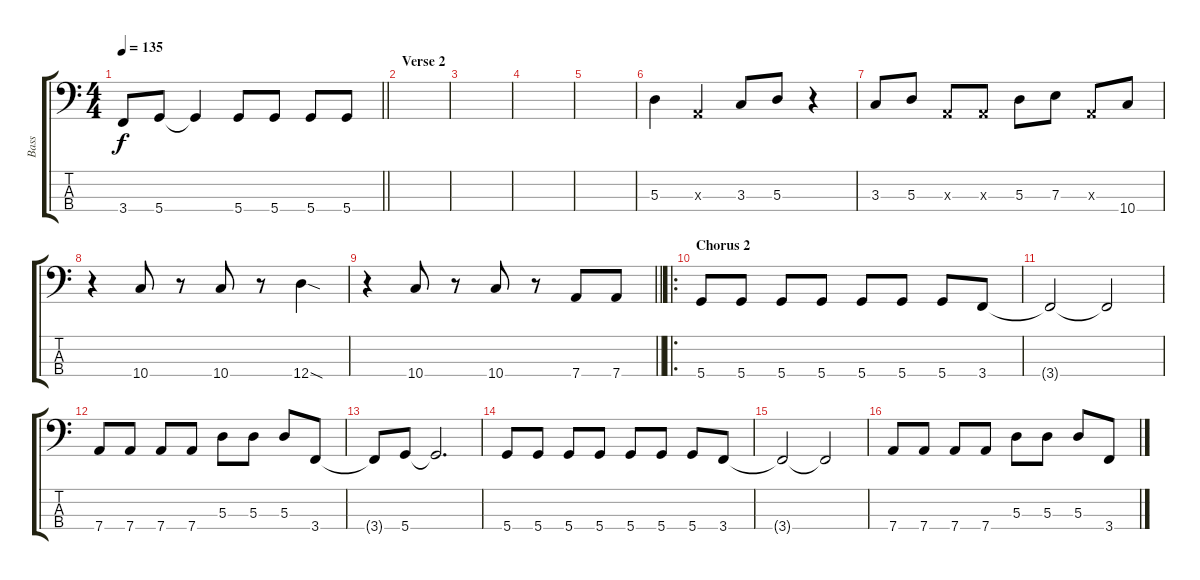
\track ("Bass" "Bass") {instrument electricbassfinger}
\staff {score tabs}
\tuning (G2 D2 A1 D1) {hide}
\ts (4 4)
\tempo 135
\clef f4
\barLineRight lightlight
\ks c
3.4{t}.8{dy f} 5.4.8 5.4{t}.4 5.4.8 5.4.8 5.4.8 5.4.8 |
\section ("" "Verse 2")
|
|
|
|
5.3.4 0.3{x}.4 3.3.8 5.3.8 r.4 |
3.3.8 5.3.8 0.3{x}.8 0.3{x}.8 5.3.8 7.3.8 0.3{x}.8 10.4.8 |
r.4 10.4.8 r.8 10.4.8 r.8 12.4{sod}.4 |
\barLineRight lightlight
r.4 10.4.8 r.8 10.4.8 r.8 7.4.8 7.4.8 |
\ro
\section ("" "Chorus 2")
5.4.8 5.4.8 5.4.8 5.4.8 5.4.8 5.4.8 5.4.8 3.4.8 |
3.4{t}.2 3.4{t}.2 |
7.4.8 7.4.8 7.4.8 7.4.8 5.3.8 5.3.8 5.3.8 3.4.8 |
3.4{t}.8 5.4.8 5.4{t}.2{d} |
5.4.8 5.4.8 5.4.8 5.4.8 5.4.8 5.4.8 5.4.8 3.4.8 |
3.4{t}.2 3.4{t}.2 |
7.4.8 7.4.8 7.4.8 7.4.8 5.3.8 5.3.8 5.3.8 3.4.8
